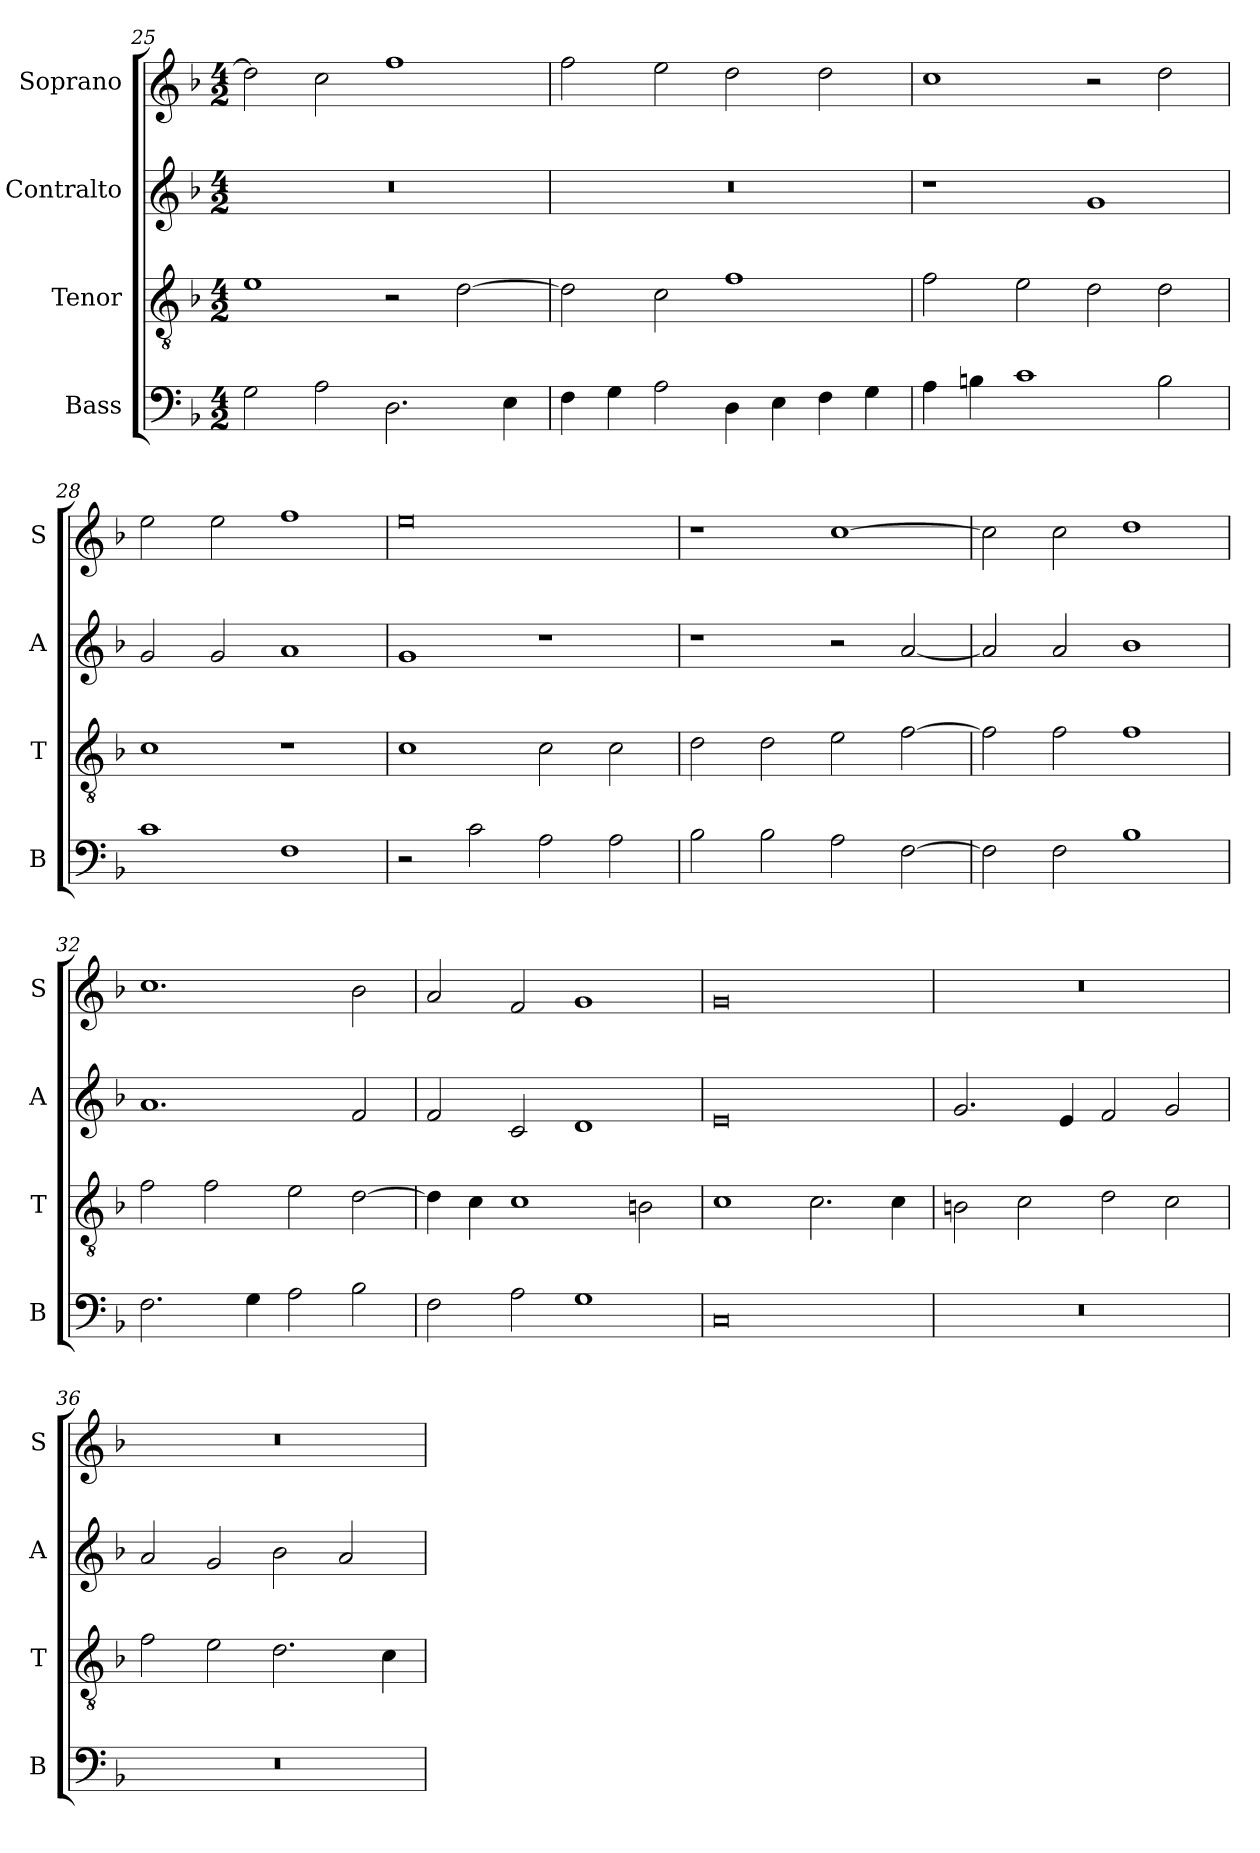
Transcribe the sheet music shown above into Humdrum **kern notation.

**kern	**kern	**kern	**kern
*part4	*part3	*part2	*part1
*staff4	*staff3	*staff2	*staff1
*I"Bass	*I"Tenor	*I"Contralto	*I"Soprano
*I'B	*I'T	*I'A	*I'S
*clefF4	*clefGv2	*clefG2	*clefG2
*k[b-]	*k[b-]	*k[b-]	*k[b-]
*F:ion	*F:ion	*F:ion	*F:ion
*M4/2	*M4/2	*M4/2	*M4/2
=25	=25	=25	=25
2G	1e	0r	2dd]
2A	.	.	2cc
2.D	2r	.	1ff
.	[2d	.	.
4E	.	.	.
=26	=26	=26	=26
4F	2d]	0r	2ff
4G	.	.	.
2A	2c	.	2ee
4D	1f	.	2dd
4E	.	.	.
4F	.	.	2dd
4G	.	.	.
=27	=27	=27	=27
4A	2f	1r	1cc
4Bn	.	.	.
1c	2e	.	.
.	2d	1g	2r
2B	2d	.	2dd
=28	=28	=28	=28
1c	1c	2g	2ee
.	.	2g	2ee
1F	1r	1a	1ff
=29	=29	=29	=29
2r	1c	1g	0ee
2c	.	.	.
2A	2c	1r	.
2A	2c	.	.
=30	=30	=30	=30
2B-	2d	1r	1r
2B-	2d	.	.
2A	2e	2r	[1cc
[2F	[2f	[2a	.
=31	=31	=31	=31
2F]	2f]	2a]	2cc]
2F	2f	2a	2cc
1B-	1f	1b-	1dd
=32	=32	=32	=32
2.F	2f	1.a	1.cc
.	2f	.	.
4G	.	.	.
2A	2e	.	.
2B-	[2d	2f	2b-
=33	=33	=33	=33
2F	4d]	2f	2a
.	4c	.	.
2A	1c	2c	2f
1G	.	1d	1g
.	2Bn	.	.
=34	=34	=34	=34
0C	1c	0e	0g
.	2.c	.	.
.	4c	.	.
=35	=35	=35	=35
0r	2Bn	2.g	0r
.	2c	.	.
.	.	4e	.
.	2d	2f	.
.	2c	2g	.
=36	=36	=36	=36
0r	2f	2a	0r
.	2e	2g	.
.	2.d	2b-	.
.	.	2a	.
.	4c	.	.
=	=	=	=
*-	*-	*-	*-
